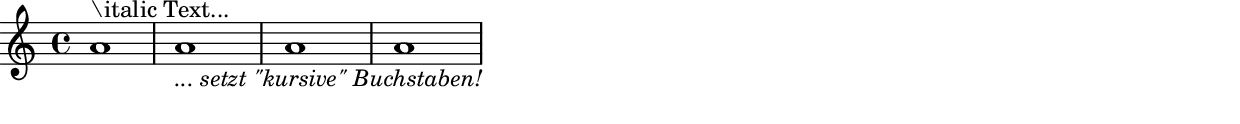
%% Generated by lilypond-book
%% Options: [exampleindent=10.16\mm,indent=0\mm,line-width=160\mm,paper-height=845.047\pt,paper-width=597.508\pt,papersize='(cons (* 597.508 pt) (* 845.047 pt)),quote]
\include "lilypond-book-preamble.ly"


% ****************************************************************
% Start cut-&-pastable-section
% ****************************************************************

#(ly:set-option 'eps-box-padding 3.000000)



\paper {
  #(set-paper-size '(cons (* 597.508 pt) (* 845.047 pt)))
  indent = 0\mm
  line-width = 160\mm
  % offset the left padding, also add 1mm as lilypond creates cropped
  % images with a little space on the right
  line-width = #(- line-width (* mm  3.000000) (* mm 1))
  line-width = 160\mm - 2.0 * 10.16\mm
  % offset the left padding, also add 1mm as lilypond creates cropped
  % images with a little space on the right
  line-width = #(- line-width (* mm  3.000000) (* mm 1))
}

\layout {
  
}




% ****************************************************************
% ly snippet:
% ****************************************************************
\sourcefileline 480
\relative {
  a'1^"\italic Text..."
  a_\markup { \italic "... setzt \"kursive\" Buchstaben!" }
  a a
}


% ****************************************************************
% end ly snippet
% ****************************************************************
